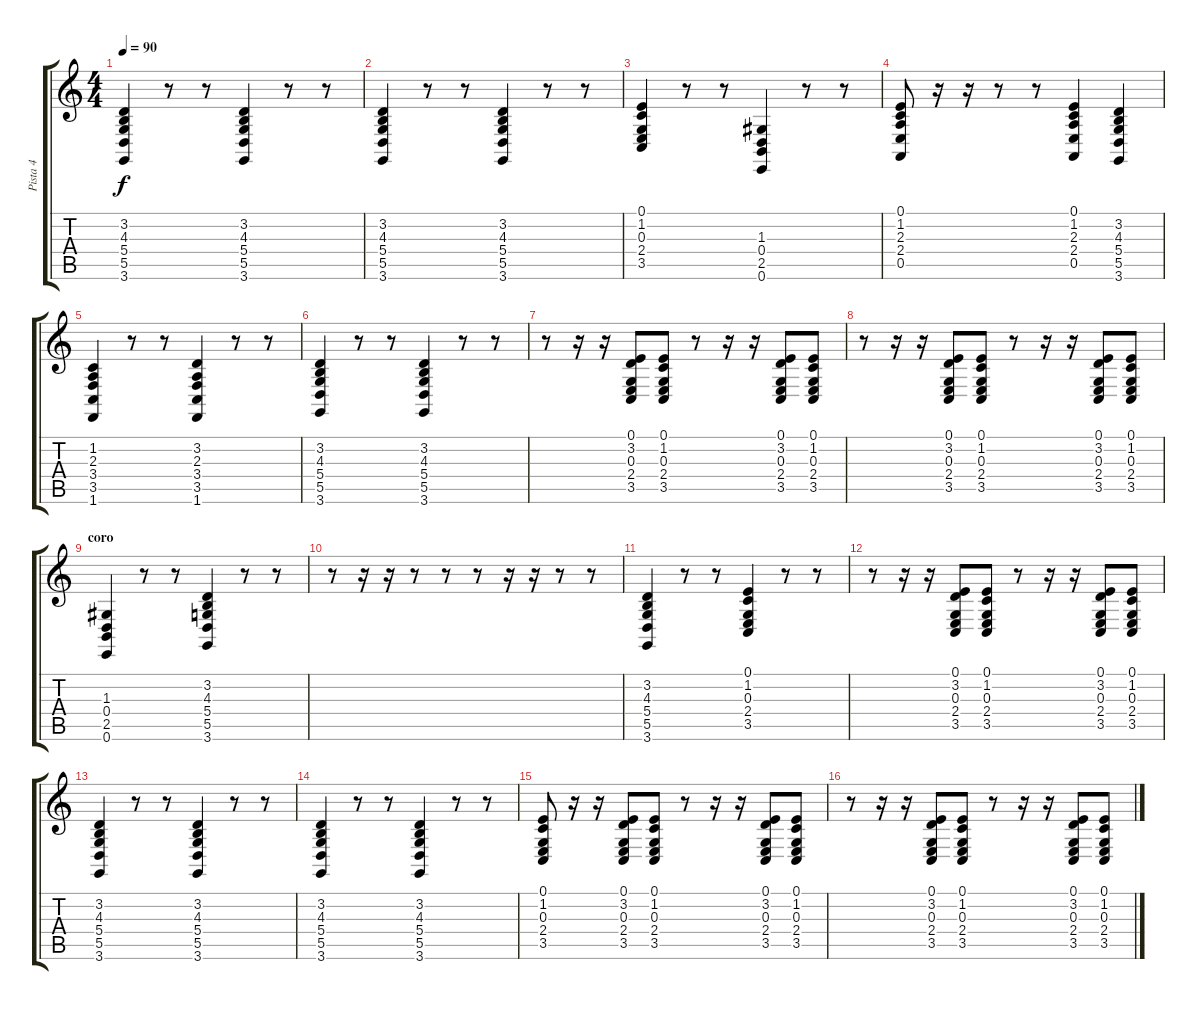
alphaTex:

\track ("Pista 4" "Pista 4") {instrument acousticgrandpiano}
\staff {score tabs}
\tuning (E4 B3 G3 D3 A2 E2) {hide}
\ts (4 4)
\tempo 90
\clef g2
\ks c
(3.2 4.3 5.4 5.5 3.6).4{dy f} r.8 r.8 (3.2 4.3 5.4 5.5 3.6).4 r.8 r.8 |
(3.2 4.3 5.4 5.5 3.6).4 r.8 r.8 (3.2 4.3 5.4 5.5 3.6).4 r.8 r.8 |
(0.1 1.2 0.3 2.4 3.5).4 r.8 r.8 (1.3 0.4 2.5 0.6).4 r.8 r.8 |
(0.1 1.2 2.3 2.4 0.5).8 r.16 r.16 r.8 r.8 (0.1 1.2 2.3 2.4 0.5).4 (3.2 4.3 5.4 5.5 3.6).4 |
(1.2 2.3 3.4 3.5 1.6).4 r.8 r.8 (3.2 2.3 3.4 3.5 1.6).4 r.8 r.8 |
(3.2 4.3 5.4 5.5 3.6).4 r.8 r.8 (3.2 4.3 5.4 5.5 3.6).4 r.8 r.8 |
r.8 r.16 r.16 (0.1 3.2 0.3 2.4 3.5).8 (0.1 1.2 0.3 2.4 3.5).8 r.8 r.16 r.16 (0.1 3.2 0.3 2.4 3.5).8 (0.1 1.2 0.3 2.4 3.5).8 |
r.8 r.16 r.16 (0.1 3.2 0.3 2.4 3.5).8 (0.1 1.2 0.3 2.4 3.5).8 r.8 r.16 r.16 (0.1 3.2 0.3 2.4 3.5).8 (0.1 1.2 0.3 2.4 3.5).8 |
\section ("" "coro")
(1.3 0.4 2.5 0.6).4 r.8 r.8 (3.2 4.3 5.4 5.5 3.6).4 r.8 r.8 |
r.8 r.16 r.16 r.8 r.8 r.8 r.16 r.16 r.8 r.8 |
(3.2 4.3 5.4 5.5 3.6).4 r.8 r.8 (0.1 1.2 0.3 2.4 3.5).4 r.8 r.8 |
r.8 r.16 r.16 (0.1 3.2 0.3 2.4 3.5).8 (0.1 1.2 0.3 2.4 3.5).8 r.8 r.16 r.16 (0.1 3.2 0.3 2.4 3.5).8 (0.1 1.2 0.3 2.4 3.5).8 |
(3.2 4.3 5.4 5.5 3.6).4 r.8 r.8 (3.2 4.3 5.4 5.5 3.6).4 r.8 r.8 |
(3.2 4.3 5.4 5.5 3.6).4 r.8 r.8 (3.2 4.3 5.4 5.5 3.6).4 r.8 r.8 |
(0.1 1.2 0.3 2.4 3.5).8 r.16 r.16 (0.1 3.2 0.3 2.4 3.5).8 (0.1 1.2 0.3 2.4 3.5).8 r.8 r.16 r.16 (0.1 3.2 0.3 2.4 3.5).8 (0.1 1.2 0.3 2.4 3.5).8 |
r.8 r.16 r.16 (0.1 3.2 0.3 2.4 3.5).8 (0.1 1.2 0.3 2.4 3.5).8 r.8 r.16 r.16 (0.1 3.2 0.3 2.4 3.5).8 (0.1 1.2 0.3 2.4 3.5).8
